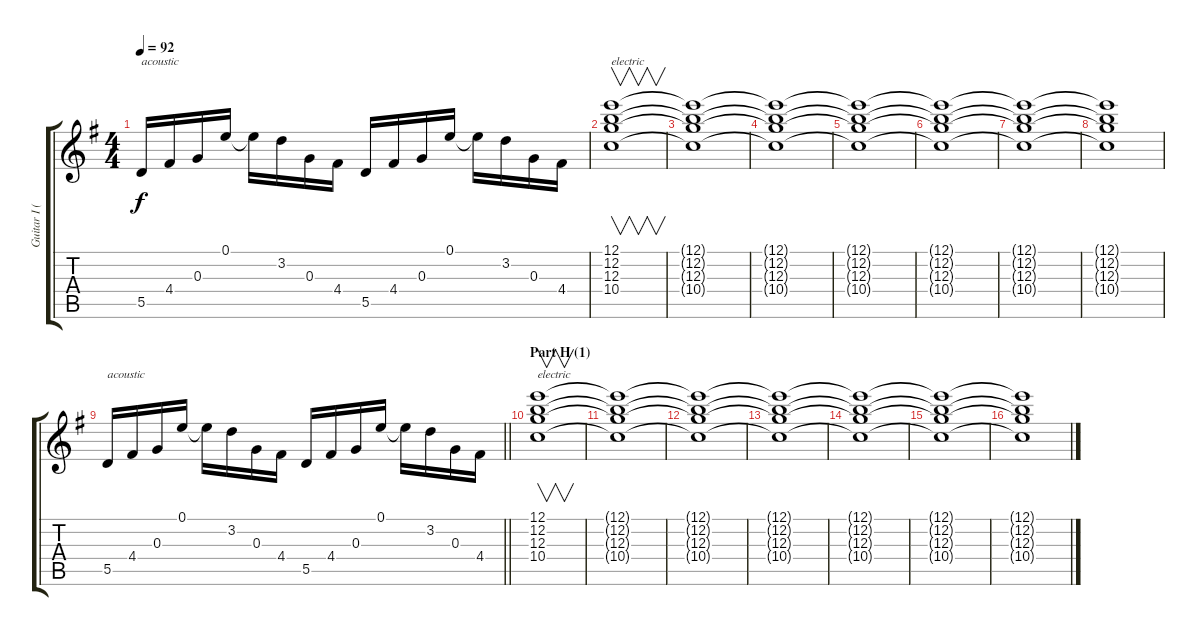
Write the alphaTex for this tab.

\track ("Guitar I (Sugizo, Inoran)" "Guitar I (") {instrument distortionguitar}
\staff {score tabs}
\tuning (E4 B3 G3 D3 A2 E2) {hide}
\ts (4 4)
\tempo 92
\clef g2
\ks g
5.5.16{txt "acoustic" dy f instrument acousticguitarsteel} 4.4.16 0.3.16 0.1.16 0.1{t}.16 3.2.16 0.3.16 4.4.16 5.5.16 4.4.16 0.3.16 0.1.16 0.1{t}.16 3.2.16 0.3.16 4.4.16 |
(12.1 12.2 12.3 10.4).1{v txt "electric" instrument distortionguitar} |
(12.1{t} 12.2{t} 12.3{t} 10.4{t}).1 |
(12.1{t} 12.2{t} 12.3{t} 10.4{t}).1 |
(12.1{t} 12.2{t} 12.3{t} 10.4{t}).1 |
(12.1{t} 12.2{t} 12.3{t} 10.4{t}).1 |
(12.1{t} 12.2{t} 12.3{t} 10.4{t}).1 |
(12.1{t} 12.2{t} 12.3{t} 10.4{t}).1 |
\barLineRight lightlight
5.5.16{txt "acoustic" instrument acousticguitarsteel} 4.4.16 0.3.16 0.1.16 0.1{t}.16 3.2.16 0.3.16 4.4.16 5.5.16 4.4.16 0.3.16 0.1.16 0.1{t}.16 3.2.16 0.3.16 4.4.16 |
\section ("" "Part H (1)")
(12.1 12.2 12.3 10.4).1{v txt "electric" instrument distortionguitar} |
(12.1{t} 12.2{t} 12.3{t} 10.4{t}).1 |
(12.1{t} 12.2{t} 12.3{t} 10.4{t}).1 |
(12.1{t} 12.2{t} 12.3{t} 10.4{t}).1 |
(12.1{t} 12.2{t} 12.3{t} 10.4{t}).1 |
(12.1{t} 12.2{t} 12.3{t} 10.4{t}).1 |
(12.1{t} 12.2{t} 12.3{t} 10.4{t}).1
